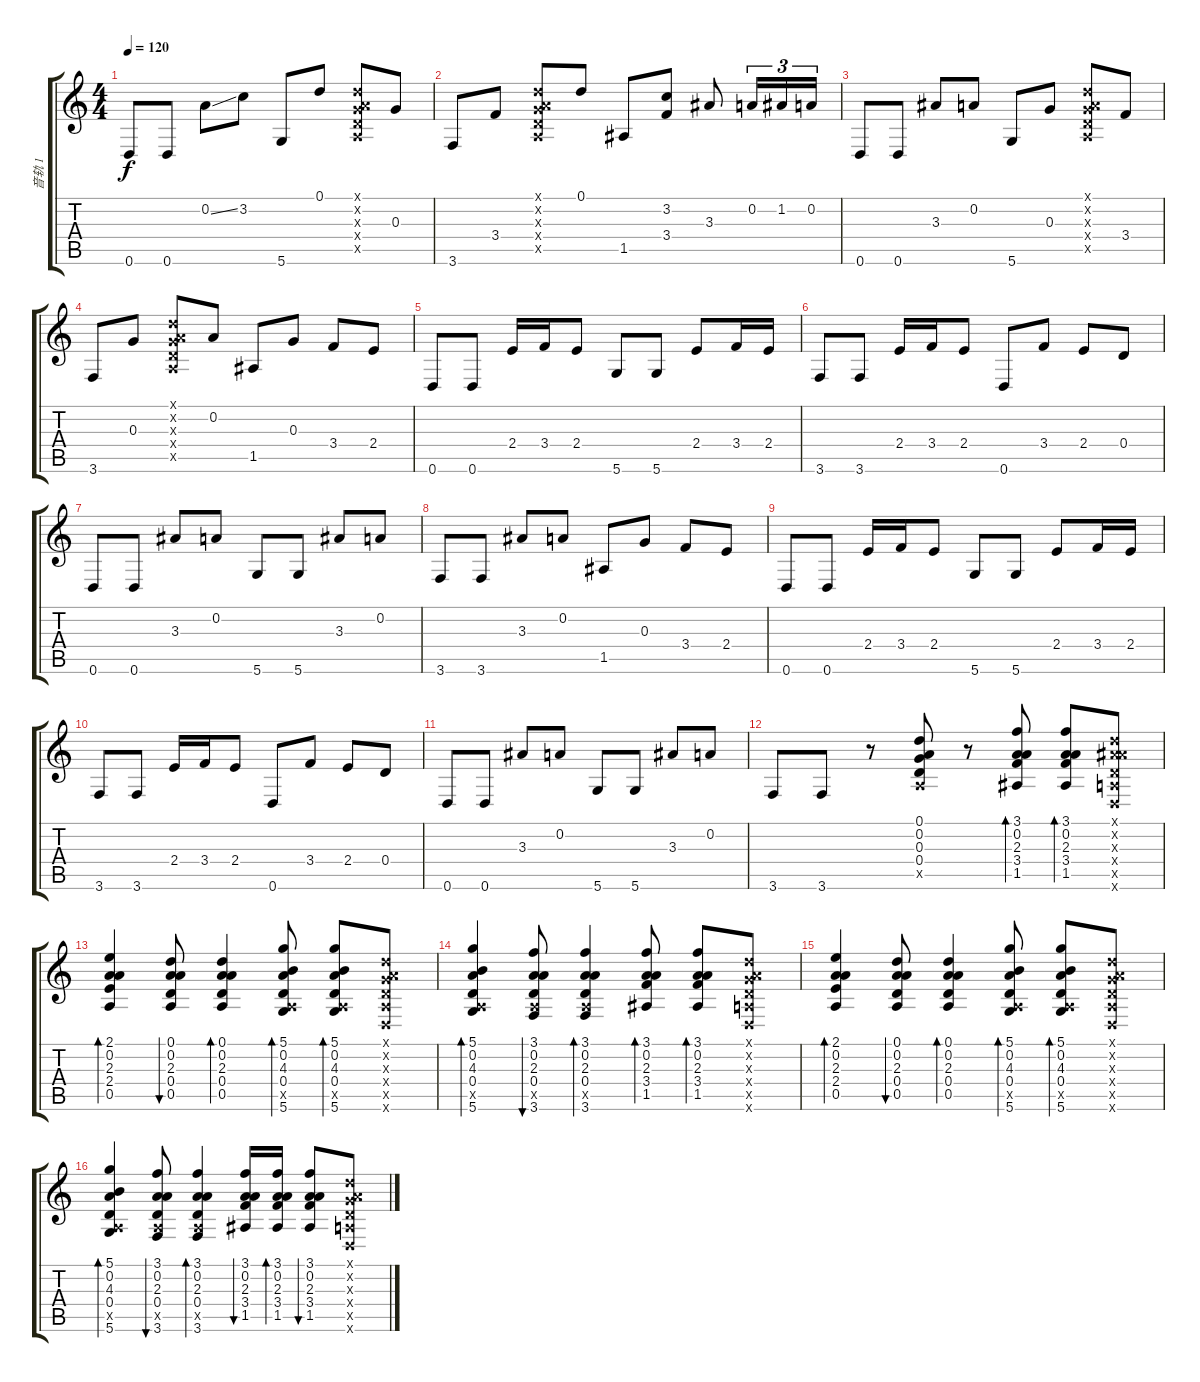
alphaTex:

\track ("音轨 1" "音轨 1") {instrument acousticguitarsteel}
\staff {score tabs}
\tuning (D4 A3 G3 D3 A2 D2) {hide}
\ts (4 4)
\tempo 120
\clef g2
\ks c
0.6.8{dy f} 0.6.8 0.2{ss}.8 3.2.8 5.6.8 0.1.8 (0.1{x} 0.2{x} 0.3{x} 0.4{x} 0.5{x}).8 0.3.8 |
3.6.8 3.4.8 (0.1{x} 0.2{x} 0.3{x} 0.4{x} 0.5{x}).8 0.1.8 1.5.8 (3.2 3.4).8 3.3.8 0.2.16{tu (3 2)} 1.2.16{tu (3 2)} 0.2.16{tu (3 2)} |
0.6.8 0.6.8 3.3.8 0.2.8 5.6.8 0.3.8 (0.1{x} 0.2{x} 0.3{x} 0.4{x} 0.5{x}).8 3.4.8 |
3.6.8 0.3.8 (0.1{x} 0.2{x} 0.3{x} 0.4{x} 0.5{x}).8 0.2.8 1.5.8 0.3.8 3.4.8 2.4.8 |
0.6.8 0.6.8 2.4.16 3.4.16 2.4.8 5.6.8 5.6.8 2.4.8 3.4.16 2.4.16 |
3.6.8 3.6.8 2.4.16 3.4.16 2.4.8 0.6.8 3.4.8 2.4.8 0.4.8 |
0.6.8 0.6.8 3.3.8 0.2.8 5.6.8 5.6.8 3.3.8 0.2.8 |
3.6.8 3.6.8 3.3.8 0.2.8 1.5.8 0.3.8 3.4.8 2.4.8 |
0.6.8 0.6.8 2.4.16 3.4.16 2.4.8 5.6.8 5.6.8 2.4.8 3.4.16 2.4.16 |
3.6.8 3.6.8 2.4.16 3.4.16 2.4.8 0.6.8 3.4.8 2.4.8 0.4.8 |
0.6.8 0.6.8 3.3.8 0.2.8 5.6.8 5.6.8 3.3.8 0.2.8 |
3.6.8 3.6.8 r.8 (0.1 0.2 0.3 0.4 0.5{x}).8 r.8 (3.1 0.2 2.3 3.4 1.5).8{bd 60} (3.1 0.2 2.3 3.4 1.5).8{bd 60} (0.1{x} 0.2{x} 3.3{x} 0.4{x} 0.5{x} 0.6{x}).8 |
(2.1 0.2 2.3 2.4 0.5).4{bd 60} (0.1 0.2 2.3 0.4 0.5).8{bu 60} (0.1 0.2 2.3 0.4 0.5).4{bd 60} (5.1 0.2 4.3 0.4 0.5{x} 5.6).8{bd 60} (5.1 0.2 4.3 0.4 0.5{x} 5.6).8{bd 60} (0.1{x} 0.2{x} 0.3{x} 0.4{x} 0.5{x} 0.6{x}).8 |
(5.1 0.2 4.3 0.4 0.5{x} 5.6).4{bd 60} (3.1 0.2 2.3 0.4 0.5{x} 3.6).8{bu 60} (3.1 0.2 2.3 0.4 0.5{x} 3.6).4{bd 60} (3.1 0.2 2.3 3.4 1.5).8{bd 60} (3.1 0.2 2.3 3.4 1.5).8{bd 60} (0.1{x} 0.2{x} 0.3{x} 0.4{x} 0.5{x} 0.6{x}).8 |
(2.1 0.2 2.3 2.4 0.5).4{bd 60} (0.1 0.2 2.3 0.4 0.5).8{bu 60} (0.1 0.2 2.3 0.4 0.5).4{bd 60} (5.1 0.2 4.3 0.4 0.5{x} 5.6).8{bd 60} (5.1 0.2 4.3 0.4 0.5{x} 5.6).8{bd 60} (0.1{x} 0.2{x} 0.3{x} 0.4{x} 0.5{x} 0.6{x}).8 |
(5.1 0.2 4.3 0.4 0.5{x} 5.6).4{bd 60} (3.1 0.2 2.3 0.4 0.5{x} 3.6).8{bu 60} (3.1 0.2 2.3 0.4 0.5{x} 3.6).4{bd 60} (3.1 0.2 2.3 3.4 1.5).16{bu 60} (3.1 0.2 2.3 3.4 1.5).16{bd 60} (3.1 0.2 2.3 3.4 1.5).8{bu 60} (0.1{x} 0.2{x} 0.3{x} 0.4{x} 0.5{x} 0.6{x}).8
